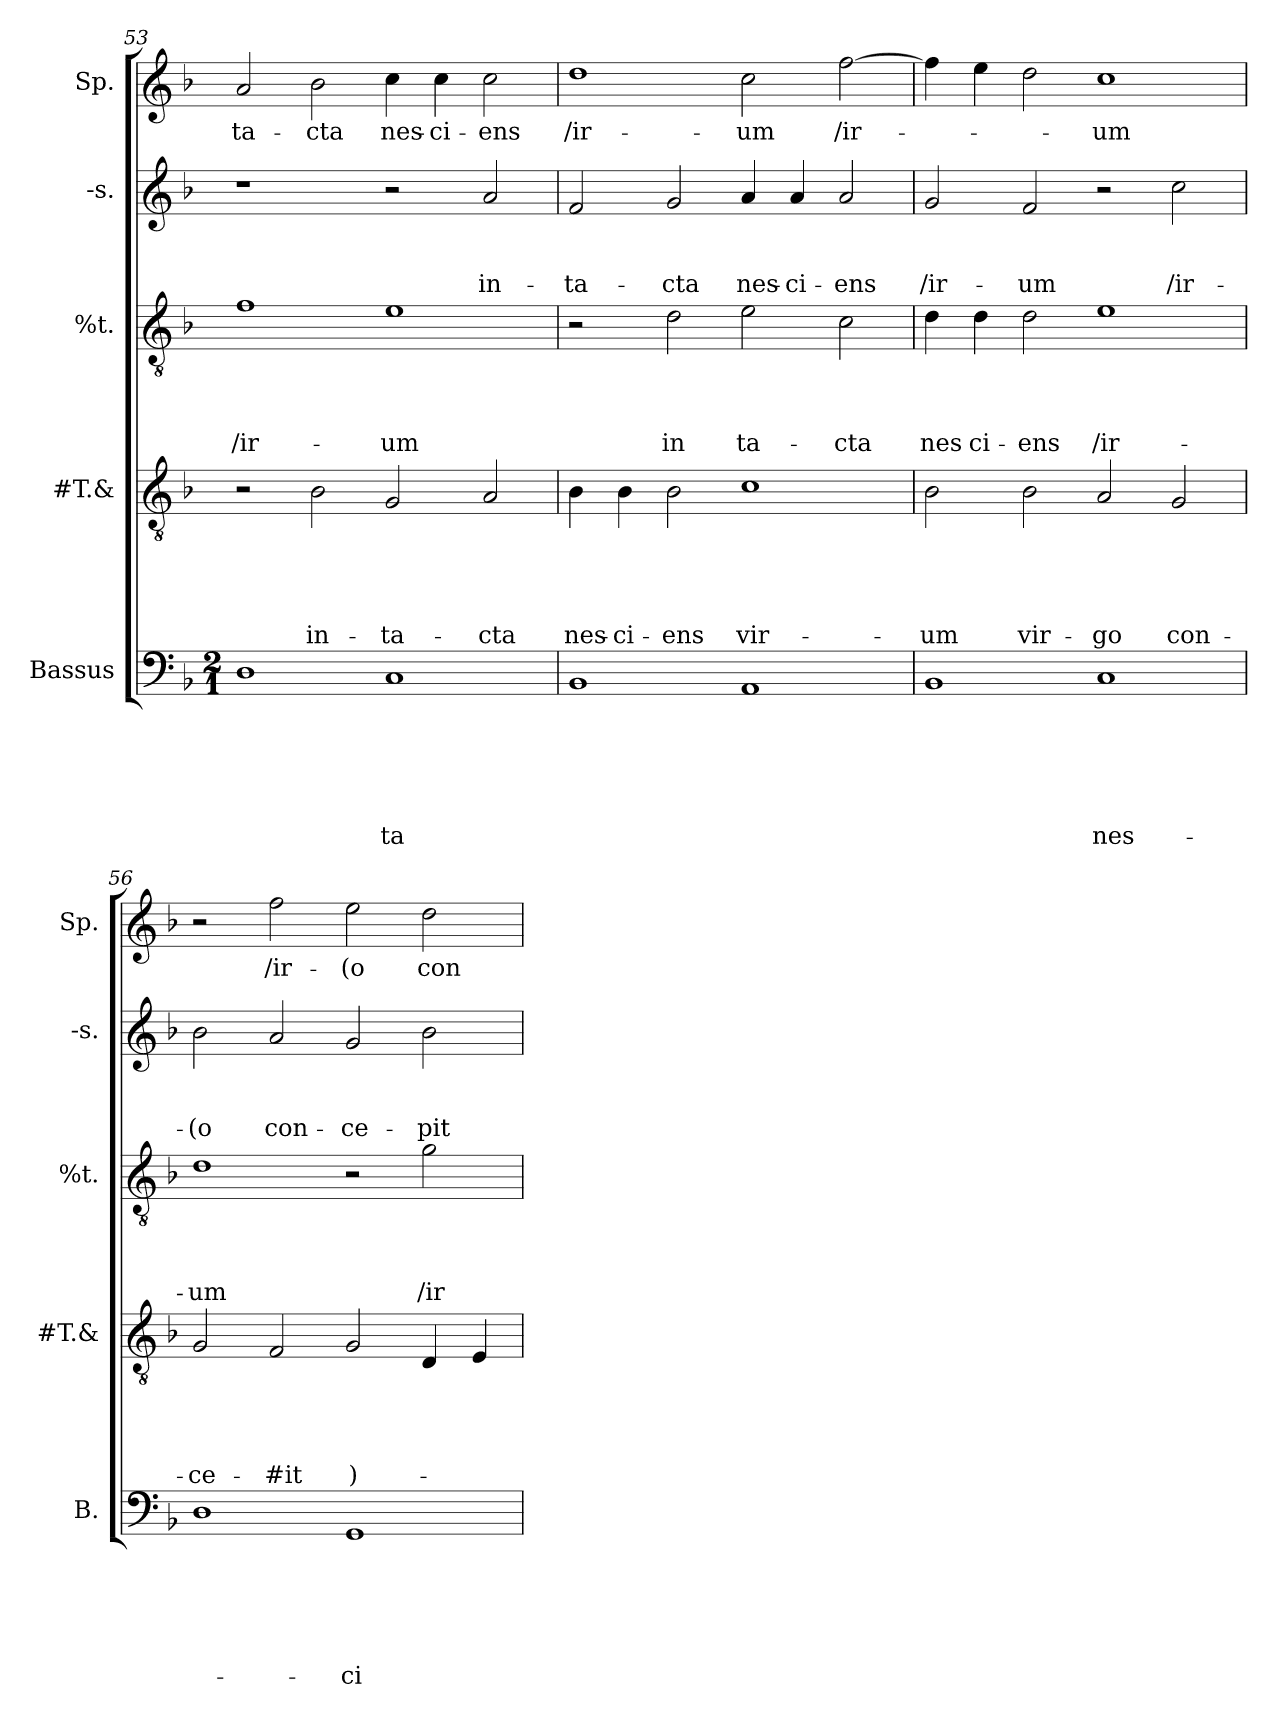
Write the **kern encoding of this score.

**kern	**text	**text	**text	**text	**text	**text	**kern	**text	**text	**text	**text	**text	**kern	**text	**text	**text	**text	**kern	**text	**text	**text	**kern	**text
*part5	*part5	*part5	*part5	*part5	*part5	*part5	*part4	*part4	*part4	*part4	*part4	*part4	*part3	*part3	*part3	*part3	*part3	*part2	*part2	*part2	*part2	*part1	*part1
*staff5	*staff5	*staff5	*staff5	*staff5	*staff5	*staff5	*staff4	*staff4	*staff4	*staff4	*staff4	*staff4	*staff3	*staff3	*staff3	*staff3	*staff3	*staff2	*staff2	*staff2	*staff2	*staff1	*staff1
*I"Bassus	*	*	*	*	*	*	*I"#T.&	*	*	*	*	*	*I"%t.	*	*	*	*	*I"-s.	*	*	*	*I"Sp.	*
*I'B.	*	*	*	*	*	*	*I'#T.&	*	*	*	*	*	*I'%t.	*	*	*	*	*I'-s.	*	*	*	*I'Sp.	*
*clefF4	*	*	*	*	*	*	*clefGv2	*	*	*	*	*	*clefGv2	*	*	*	*	*clefG2	*	*	*	*clefG2	*
*k[b-]	*	*	*	*	*	*	*k[b-]	*	*	*	*	*	*k[b-]	*	*	*	*	*k[b-]	*	*	*	*k[b-]	*
*F:	*	*	*	*	*	*	*F:	*	*	*	*	*	*F:	*	*	*	*	*F:	*	*	*	*F:	*
*M2/1	*	*	*	*	*	*	*	*	*	*	*	*	*	*	*	*	*	*	*	*	*	*	*
=53	=53	=53	=53	=53	=53	=53	=53	=53	=53	=53	=53	=53	=53	=53	=53	=53	=53	=53	=53	=53	=53	=53	=53
!	!	!	!	!	!	!	!	!	!	!	!	!	!	!	!	!	!LO:LY:b	!	!	!	!	!	!LO:LY:b
1D	.	.	.	.	.	.	2r	.	.	.	.	.	1f	.	.	.	/ir-	1r	.	.	.	2a/	-ta-
!	!	!	!	!	!	!	!	!	!	!	!	!LO:LY:b	!	!	!	!	!	!	!	!	!	!	!LO:LY:b
.	.	.	.	.	.	.	2B-\	.	.	.	.	in-	.	.	.	.	.	.	.	.	.	2b-\	-cta
!	!	!	!	!	!	!LO:LY:b	!	!	!	!	!	!LO:LY:b	!	!	!	!	!LO:LY:b	!	!	!	!	!	!LO:LY:b
1C	.	.	.	.	.	-ta	2G/	.	.	.	.	-ta-	1e	.	.	.	-um	2r	.	.	.	4cc\	nes-
!	!	!	!	!	!	!	!	!	!	!	!	!	!	!	!	!	!	!	!	!	!	!	!LO:LY:b
.	.	.	.	.	.	.	.	.	.	.	.	.	.	.	.	.	.	.	.	.	.	4cc\	-ci-
!	!	!	!	!	!	!	!	!	!	!	!	!LO:LY:b	!	!	!	!	!	!	!	!	!LO:LY:b	!	!LO:LY:b:rj
.	.	.	.	.	.	.	2A/	.	.	.	.	-cta	.	.	.	.	.	2a/	.	.	in-	2cc\	-ens
=54	=54	=54	=54	=54	=54	=54	=54	=54	=54	=54	=54	=54	=54	=54	=54	=54	=54	=54	=54	=54	=54	=54	=54
!	!	!	!	!	!	!	!	!	!	!	!	!LO:LY:b	!	!	!	!	!	!	!	!	!LO:LY:b	!	!LO:LY:b
1BB-	.	.	.	.	.	.	4B-\	.	.	.	.	nes-	2r	.	.	.	.	2f/	.	.	-ta-	1dd	/ir-
!	!	!	!	!	!	!	!	!	!	!	!	!LO:LY:b	!	!	!	!	!	!	!	!	!	!	!
.	.	.	.	.	.	.	4B-\	.	.	.	.	-ci-	.	.	.	.	.	.	.	.	.	.	.
!	!	!	!	!	!	!	!	!	!	!	!	!LO:LY:b	!	!	!	!	!LO:LY:b	!	!	!	!LO:LY:b	!	!
.	.	.	.	.	.	.	2B-\	.	.	.	.	-ens	2d\	.	.	.	in	2g/	.	.	-cta	.	.
!	!	!	!	!	!	!	!	!	!	!	!	!LO:LY:b	!	!	!	!	!LO:LY:b	!	!	!	!LO:LY:b	!	!LO:LY:b
1AA	.	.	.	.	.	.	1c	.	.	.	.	vir-	2e\	.	.	.	ta-	4a/	.	.	nes-	2cc\	-um
!	!	!	!	!	!	!	!	!	!	!	!	!	!	!	!	!	!	!	!	!	!LO:LY:b	!	!
.	.	.	.	.	.	.	.	.	.	.	.	.	.	.	.	.	.	4a/	.	.	-ci-	.	.
!	!	!	!	!	!	!	!	!	!	!	!	!	!	!	!	!	!LO:LY:b	!	!	!	!LO:LY:b:rj	!	!LO:LY:b
.	.	.	.	.	.	.	.	.	.	.	.	.	2c\	.	.	.	-cta	2a/	.	.	-ens	[<2ff\	/ir-
!!LO:LB:g=z
=55	=55	=55	=55	=55	=55	=55	=55	=55	=55	=55	=55	=55	=55	=55	=55	=55	=55	=55	=55	=55	=55	=55	=55
!	!	!	!	!	!	!	!	!	!	!	!	!LO:LY:b	!	!	!	!	!LO:LY:b	!	!	!	!LO:LY:b	!	!
1BB-	.	.	.	.	.	.	2B-\	.	.	.	.	-um	4d\	.	.	.	nes	2g/	.	.	/ir-	4ff\]	.
!	!	!	!	!	!	!	!	!	!	!	!	!	!	!	!	!	!LO:LY:b	!	!	!	!	!	!
.	.	.	.	.	.	.	.	.	.	.	.	.	4d\	.	.	.	ci-	.	.	.	.	4ee\	.
!	!	!	!	!	!	!	!	!	!	!	!	!LO:LY:b	!	!	!	!	!LO:LY:b	!	!	!	!LO:LY:b	!	!
.	.	.	.	.	.	.	2B-\	.	.	.	.	vir-	2d\	.	.	.	-ens	2f/	.	.	-um	2dd\	.
!	!	!	!	!	!	!LO:LY:b	!	!	!	!	!	!LO:LY:b	!	!	!	!	!LO:LY:b	!	!	!	!	!	!LO:LY:b
1C	.	.	.	.	.	nes-	2A/	.	.	.	.	-go	1e	.	.	.	/ir-	2r	.	.	.	1cc	-um
!	!	!	!	!	!	!	!	!	!	!	!	!LO:LY:b	!	!	!	!	!	!	!	!	!LO:LY:b	!	!
.	.	.	.	.	.	.	2G/	.	.	.	.	con-	.	.	.	.	.	2cc\	.	.	/ir-	.	.
=56	=56	=56	=56	=56	=56	=56	=56	=56	=56	=56	=56	=56	=56	=56	=56	=56	=56	=56	=56	=56	=56	=56	=56
!	!	!	!	!	!	!	!	!	!	!	!	!LO:LY:b	!	!	!	!	!LO:LY:b	!	!	!	!LO:LY:b	!	!
1D	.	.	.	.	.	.	2G/	.	.	.	.	-ce-	1d	.	.	.	-um	2b-\	.	.	-(o	2r	.
!	!	!	!	!	!	!	!	!	!	!	!	!LO:LY:b	!	!	!	!	!	!	!	!	!LO:LY:b	!	!LO:LY:b
.	.	.	.	.	.	.	2F/	.	.	.	.	-#it	.	.	.	.	.	2a/	.	.	con-	2ff\	/ir-
!	!	!	!	!	!	!LO:LY:b	!	!	!	!	!	!LO:LY:b	!	!	!	!	!	!	!	!	!LO:LY:b	!	!LO:LY:b
1GG	.	.	.	.	.	-ci-	2G/	.	.	.	.	)-	2r	.	.	.	.	2g/	.	.	-ce-	2ee\	-(o
!	!	!	!	!	!	!	!	!	!	!	!	!	!	!	!	!	!LO:LY:b	!	!	!	!LO:LY:b	!	!LO:LY:b
.	.	.	.	.	.	.	4D/	.	.	.	.	.	2g\	.	.	.	/ir-	2b-\	.	.	-pit-	2dd\	con-
.	.	.	.	.	.	.	4E/	.	.	.	.	.	.	.	.	.	.	.	.	.	.	.	.
=	=	=	=	=	=	=	=	=	=	=	=	=	=	=	=	=	=	=	=	=	=	=	=
*-	*-	*-	*-	*-	*-	*-	*-	*-	*-	*-	*-	*-	*-	*-	*-	*-	*-	*-	*-	*-	*-	*-	*-
